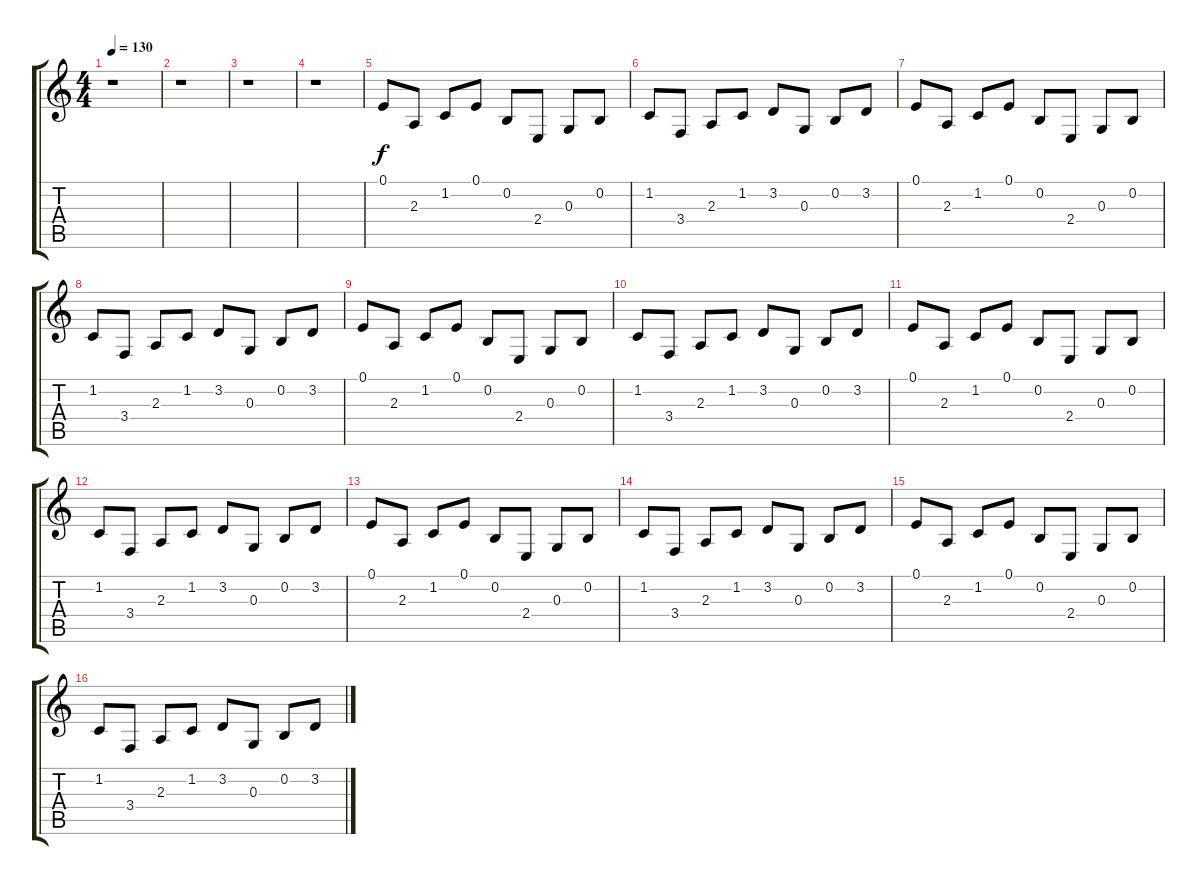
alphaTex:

\track "" {instrument electricgrandpiano}
\staff {score tabs}
\tuning (E4 B3 G3 D3 A2 E2) {hide}
\ts (4 4)
\tempo 130
\clef g2
\ks c
r.1{dy f} |
r.1 |
r.1 |
r.1 |
0.1.8 2.3.8 1.2.8 0.1.8 0.2.8 2.4.8 0.3.8 0.2.8 |
1.2.8 3.4.8 2.3.8 1.2.8 3.2.8 0.3.8 0.2.8 3.2.8 |
0.1.8 2.3.8 1.2.8 0.1.8 0.2.8 2.4.8 0.3.8 0.2.8 |
1.2.8 3.4.8 2.3.8 1.2.8 3.2.8 0.3.8 0.2.8 3.2.8 |
0.1.8 2.3.8 1.2.8 0.1.8 0.2.8 2.4.8 0.3.8 0.2.8 |
1.2.8 3.4.8 2.3.8 1.2.8 3.2.8 0.3.8 0.2.8 3.2.8 |
0.1.8 2.3.8 1.2.8 0.1.8 0.2.8 2.4.8 0.3.8 0.2.8 |
1.2.8 3.4.8 2.3.8 1.2.8 3.2.8 0.3.8 0.2.8 3.2.8 |
0.1.8 2.3.8 1.2.8 0.1.8 0.2.8 2.4.8 0.3.8 0.2.8 |
1.2.8 3.4.8 2.3.8 1.2.8 3.2.8 0.3.8 0.2.8 3.2.8 |
0.1.8 2.3.8 1.2.8 0.1.8 0.2.8 2.4.8 0.3.8 0.2.8 |
1.2.8 3.4.8 2.3.8 1.2.8 3.2.8 0.3.8 0.2.8 3.2.8
